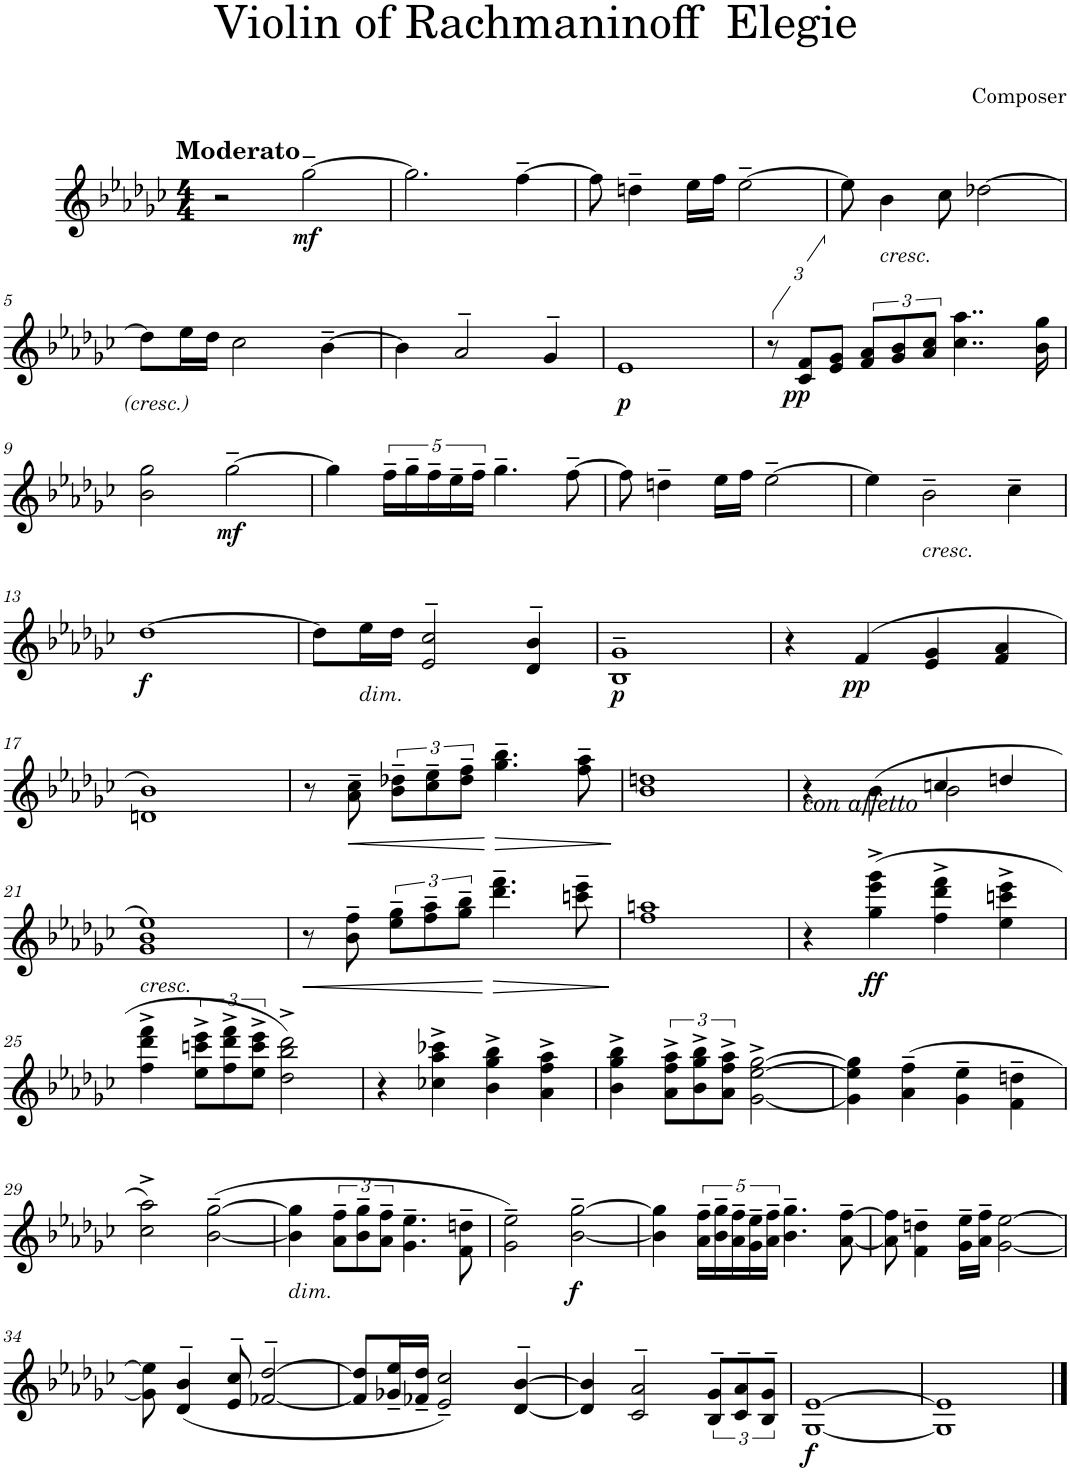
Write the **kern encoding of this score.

**kern	**dynam
*part1	*part1
*staff1	*staff1
*I"Piano	*
*I'Pno.	*
*clefG2	*
*k[b-e-a-d-g-c-]	*
*M4/4	*
=1	=1
!LO:TX:a:B:t=Moderato	!
2r	.
!	!LO:DY:b
[2gg-~\	mf
=2	=2
2.gg-\]	.
[4ff~\	.
=3	=3
8ff\]	.
4ddn~\	.
16ee-\LL	.
16ff\JJ	.
[2ee-~\	.
=4	=4
8ee-\]	.
!LO:TX:b:i:t=cresc.	!
4b-\	.
8cc-\	.
[2dd-X\	.
!!LO:LB:g=z
=5	=5
8dd-\L]	.
16ee-\L	.
16dd-\JJ	.
2cc-;<\	.
[4b-~\	.
=6	=6
4b-\]	.
2a-~>/	.
4g-~>/	.
=7	=7
!	!LO:DY:b
1e-	p
=8	=8
12r	.
!	!LO:DY:b
12c-/;< 12f/;<L	pp
12e-/;< 12g-/;<J	.
12f/;< 12a-/;<L	.
12g-/ 12b-/	.
12a-/;< 12cc-/;<J	.
4..cc-\;< 4..aa-\;<	.
16b-\;< 16gg-\;<	.
!!LO:LB:g=z
=9	=9
2b-\ 2gg-\	.
!	!LO:DY:b
[2gg-~\	mf
=10	=10
4gg-\]	.
20ff~\LL	.
20gg-~\	.
20ff~\	.
20ee-~\	.
20ff~\JJ	.
4.gg-~\	.
[8ff~\	.
=11	=11
8ff\]	.
4ddn~\	.
16ee-;<\LL	.
16ff;<\JJ	.
[2ee-~\	.
=12	=12
4ee-\]	.
!LO:TX:b:i:t=cresc.	!
2b-~\	.
4cc-~\	.
!!LO:LB:g=z
=13	=13
!	!LO:DY:b
[1dd-	f
=14	=14
8dd-\L]	.
!LO:TX:b:i:t=dim.	!
16ee-;<\L	.
16dd-\JJ	.
2e-/~> 2cc-/~>	.
4d-/~> 4b-/~>	.
=15	=15
!	!LO:DY:b
1B-~> 1g-~>	p
=16	=16
4r	.
!	!LO:DY:b
(>4f;</	pp
4e-/ 4g-/	.
4f/;< 4a-/;<	.
!!LO:LB:g=z
=17	=17
1dn 1b-)	.
=18	=18
8r	.
!	!LO:HP:b
8a-\~ 8cc-\~	<
12b-\~ 12dd-X\~L	.
12cc-\~ 12ee-\~	.
12dd-\~ 12ff\~J	.
!	!LO:HP:n=1:b
4.gg-\~ 4.bb-\~	[ >
8ff\~ 8aa-\~	.
.	]
=19	=19
1b- 1ddn	.
=20	=20
*^	*
!LO:TX:b:i:t=con affetto	!	!
4r	2ryy	.
(4b-;<\	.	.
4ccn/	2b-\	.
4ddn;</	.	.
*v	*v	*
!!LO:LB:g=z
=21	=21
!LO:TX:b:i:t=cresc.	!
1g- 1b- 1ee-)	.
=22	=22
!	!LO:HP:b
8r	<
8b-\~ 8ff\~	.
12ee-\~ 12gg-\~L	.
12ff\~ 12aa-\~	.
12gg-\~ 12bb-\~J	.
!	!LO:HP:n=1:b
4.ddd-\~ 4.fff\~	[ >
8cccn\~ 8eee-\~	.
.	]
=23	=23
1ff 1aan	.
=24	=24
4r	.
!	!LO:DY:b
(4gg-\^ 4eee-\^ 4ggg-\^	ff
4ff\^ 4ddd-\^ 4fff\^	.
4ee-\^ 4cccn\^ 4eee-\^	.
!!LO:LB:g=z
=25	=25
4ff\^ 4ddd-\^ 4fff\^	.
12ee-\^ 12cccn\^ 12eee-\^L	.
12ff\^ 12ddd-\^ 12fff\^	.
12ee-\^ 12ccc\^ 12eee-\^J	.
2dd-\^ 2bb-\^ 2ddd-\^)	.
=26	=26
4r	.
4cc-X\^ 4aa-\^ 4ccc-X\^	.
4b-\^ 4gg-\^ 4bb-\^	.
4a-\^ 4ff\^ 4aa-\^	.
=27	=27
4b-\^ 4gg-\^ 4bb-\^	.
12a-\^ 12ff\^ 12aa-\^L	.
12b-\^ 12gg-\^ 12bb-\^	.
12a-\^ 12ff\^ 12aa-\^J	.
[2g-\^ [2ee-\^ [2gg-\^	.
=28	=28
4g-\] 4ee-\] 4gg-\]	.
(4a-\~ 4ff\~	.
4g-\~ 4ee-\~	.
4f\~ 4ddn\~	.
!!LO:LB:g=z
=29	=29
2cc-\^ 2aa-\^)	.
([2b-\~ [2gg-\~	.
=30	=30
!LO:TX:b:i:t=dim.	!
4b-\] 4gg-\]	.
12a-\~ 12ff\~L	.
12b-\~ 12gg-\~	.
12a-\~ 12ff\~J	.
4.g-\~ 4.ee-\~	.
8f\~ 8ddn\~	.
=31	=31
2g-\~ 2ee-\~)	.
!	!LO:DY:b
[2b-\~ [2gg-\~	f
=32	=32
4b-\] 4gg-\]	.
20a-\~ 20ff\~LL	.
20b-\~ 20gg-\~	.
20a-\~ 20ff\~	.
20g-\~ 20ee-\~	.
20a-\~ 20ff\~JJ	.
4.b-\~ 4.gg-\~	.
[8a-\~ [8ff\~	.
=33	=33
8a-\] 8ff\]	.
4f\~ 4ddn\~	.
16g-\~ 16ee-\~LL	.
16a-\~ 16ff\~JJ	.
[2g-\;< [2ee-\;<	.
!!LO:LB:g=z
=34	=34
8g-\] 8ee-\]	.
(4d-/~> 4b-/~>	.
8e-/~> 8cc-/~>	.
[2f-X/~> [2dd-/~>	.
=35	=35
8f-/] 8dd-/]L	.
16g-X/~ 16ee-/~L	.
16f-X/~ 16dd-/~JJ	.
2e-/~ 2cc-/~)	.
[4d-/~> [4b-/~>	.
=36	=36
4d-/] 4b-/]	.
2c-/~> 2a-/~>	.
12B-/~> 12g-/~>L	.
12c-/~> 12a-/~>	.
12B-/~> 12g-/~>J	.
=37	=37
!	!LO:DY:b
[1G- [1e-	f
=38	=38
1G-] 1e-]	.
==	==
*-	*-
